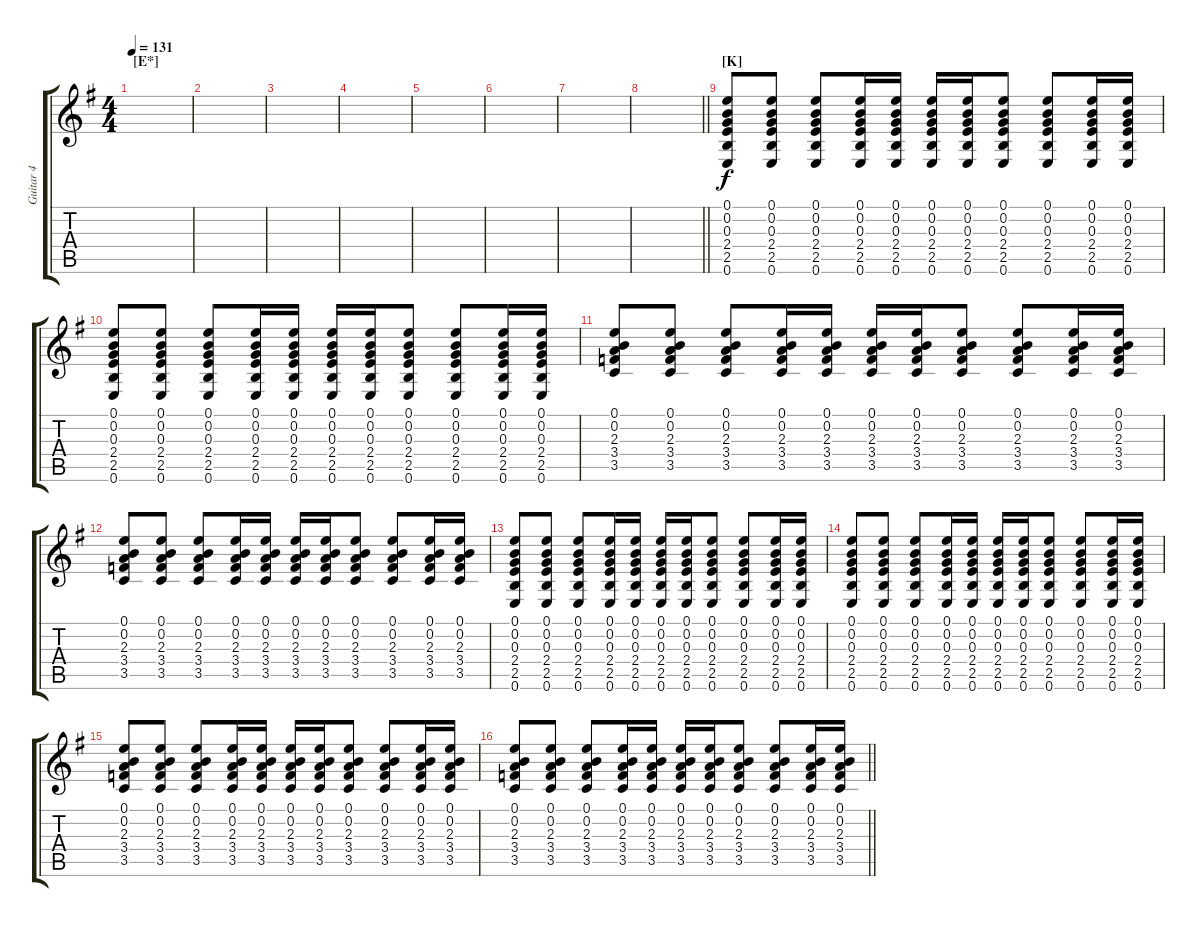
\track ("Guitar 4" "Guitar 4") {instrument acousticguitarsteel}
\staff {score tabs}
\tuning (E4 B3 G3 D3 A2 E2) {hide}
\ts (4 4)
\section ("" "[E*]")
\tempo 131
\clef g2
\ks eminor
|
|
|
|
|
|
|
\barLineRight lightlight
|
\section ("" "[K]")
(0.1 0.2 0.3 2.4 2.5 0.6).8 (0.1 0.2 0.3 2.4 2.5 0.6).8 (0.1 0.2 0.3 2.4 2.5 0.6).8 (0.1 0.2 0.3 2.4 2.5 0.6).16 (0.1 0.2 0.3 2.4 2.5 0.6).16 (0.1 0.2 0.3 2.4 2.5 0.6).16 (0.1 0.2 0.3 2.4 2.5 0.6).16 (0.1 0.2 0.3 2.4 2.5 0.6).8 (0.1 0.2 0.3 2.4 2.5 0.6).8 (0.1 0.2 0.3 2.4 2.5 0.6).16 (0.1 0.2 0.3 2.4 2.5 0.6).16 |
(0.1 0.2 0.3 2.4 2.5 0.6).8 (0.1 0.2 0.3 2.4 2.5 0.6).8 (0.1 0.2 0.3 2.4 2.5 0.6).8 (0.1 0.2 0.3 2.4 2.5 0.6).16 (0.1 0.2 0.3 2.4 2.5 0.6).16 (0.1 0.2 0.3 2.4 2.5 0.6).16 (0.1 0.2 0.3 2.4 2.5 0.6).16 (0.1 0.2 0.3 2.4 2.5 0.6).8 (0.1 0.2 0.3 2.4 2.5 0.6).8 (0.1 0.2 0.3 2.4 2.5 0.6).16 (0.1 0.2 0.3 2.4 2.5 0.6).16 |
(0.1 0.2 2.3 3.4 3.5).8 (0.1 0.2 2.3 3.4 3.5).8 (0.1 0.2 2.3 3.4 3.5).8 (0.1 0.2 2.3 3.4 3.5).16 (0.1 0.2 2.3 3.4 3.5).16 (0.1 0.2 2.3 3.4 3.5).16 (0.1 0.2 2.3 3.4 3.5).16 (0.1 0.2 2.3 3.4 3.5).8 (0.1 0.2 2.3 3.4 3.5).8 (0.1 0.2 2.3 3.4 3.5).16 (0.1 0.2 2.3 3.4 3.5).16 |
(0.1 0.2 2.3 3.4 3.5).8 (0.1 0.2 2.3 3.4 3.5).8 (0.1 0.2 2.3 3.4 3.5).8 (0.1 0.2 2.3 3.4 3.5).16 (0.1 0.2 2.3 3.4 3.5).16 (0.1 0.2 2.3 3.4 3.5).16 (0.1 0.2 2.3 3.4 3.5).16 (0.1 0.2 2.3 3.4 3.5).8 (0.1 0.2 2.3 3.4 3.5).8 (0.1 0.2 2.3 3.4 3.5).16 (0.1 0.2 2.3 3.4 3.5).16 |
(0.1 0.2 0.3 2.4 2.5 0.6).8 (0.1 0.2 0.3 2.4 2.5 0.6).8 (0.1 0.2 0.3 2.4 2.5 0.6).8 (0.1 0.2 0.3 2.4 2.5 0.6).16 (0.1 0.2 0.3 2.4 2.5 0.6).16 (0.1 0.2 0.3 2.4 2.5 0.6).16 (0.1 0.2 0.3 2.4 2.5 0.6).16 (0.1 0.2 0.3 2.4 2.5 0.6).8 (0.1 0.2 0.3 2.4 2.5 0.6).8 (0.1 0.2 0.3 2.4 2.5 0.6).16 (0.1 0.2 0.3 2.4 2.5 0.6).16 |
(0.1 0.2 0.3 2.4 2.5 0.6).8 (0.1 0.2 0.3 2.4 2.5 0.6).8 (0.1 0.2 0.3 2.4 2.5 0.6).8 (0.1 0.2 0.3 2.4 2.5 0.6).16 (0.1 0.2 0.3 2.4 2.5 0.6).16 (0.1 0.2 0.3 2.4 2.5 0.6).16 (0.1 0.2 0.3 2.4 2.5 0.6).16 (0.1 0.2 0.3 2.4 2.5 0.6).8 (0.1 0.2 0.3 2.4 2.5 0.6).8 (0.1 0.2 0.3 2.4 2.5 0.6).16 (0.1 0.2 0.3 2.4 2.5 0.6).16 |
(0.1 0.2 2.3 3.4 3.5).8 (0.1 0.2 2.3 3.4 3.5).8 (0.1 0.2 2.3 3.4 3.5).8 (0.1 0.2 2.3 3.4 3.5).16 (0.1 0.2 2.3 3.4 3.5).16 (0.1 0.2 2.3 3.4 3.5).16 (0.1 0.2 2.3 3.4 3.5).16 (0.1 0.2 2.3 3.4 3.5).8 (0.1 0.2 2.3 3.4 3.5).8 (0.1 0.2 2.3 3.4 3.5).16 (0.1 0.2 2.3 3.4 3.5).16 |
\barLineRight lightlight
(0.1 0.2 2.3 3.4 3.5).8 (0.1 0.2 2.3 3.4 3.5).8 (0.1 0.2 2.3 3.4 3.5).8 (0.1 0.2 2.3 3.4 3.5).16 (0.1 0.2 2.3 3.4 3.5).16 (0.1 0.2 2.3 3.4 3.5).16 (0.1 0.2 2.3 3.4 3.5).16 (0.1 0.2 2.3 3.4 3.5).8 (0.1 0.2 2.3 3.4 3.5).8 (0.1 0.2 2.3 3.4 3.5).16 (0.1 0.2 2.3 3.4 3.5).16
